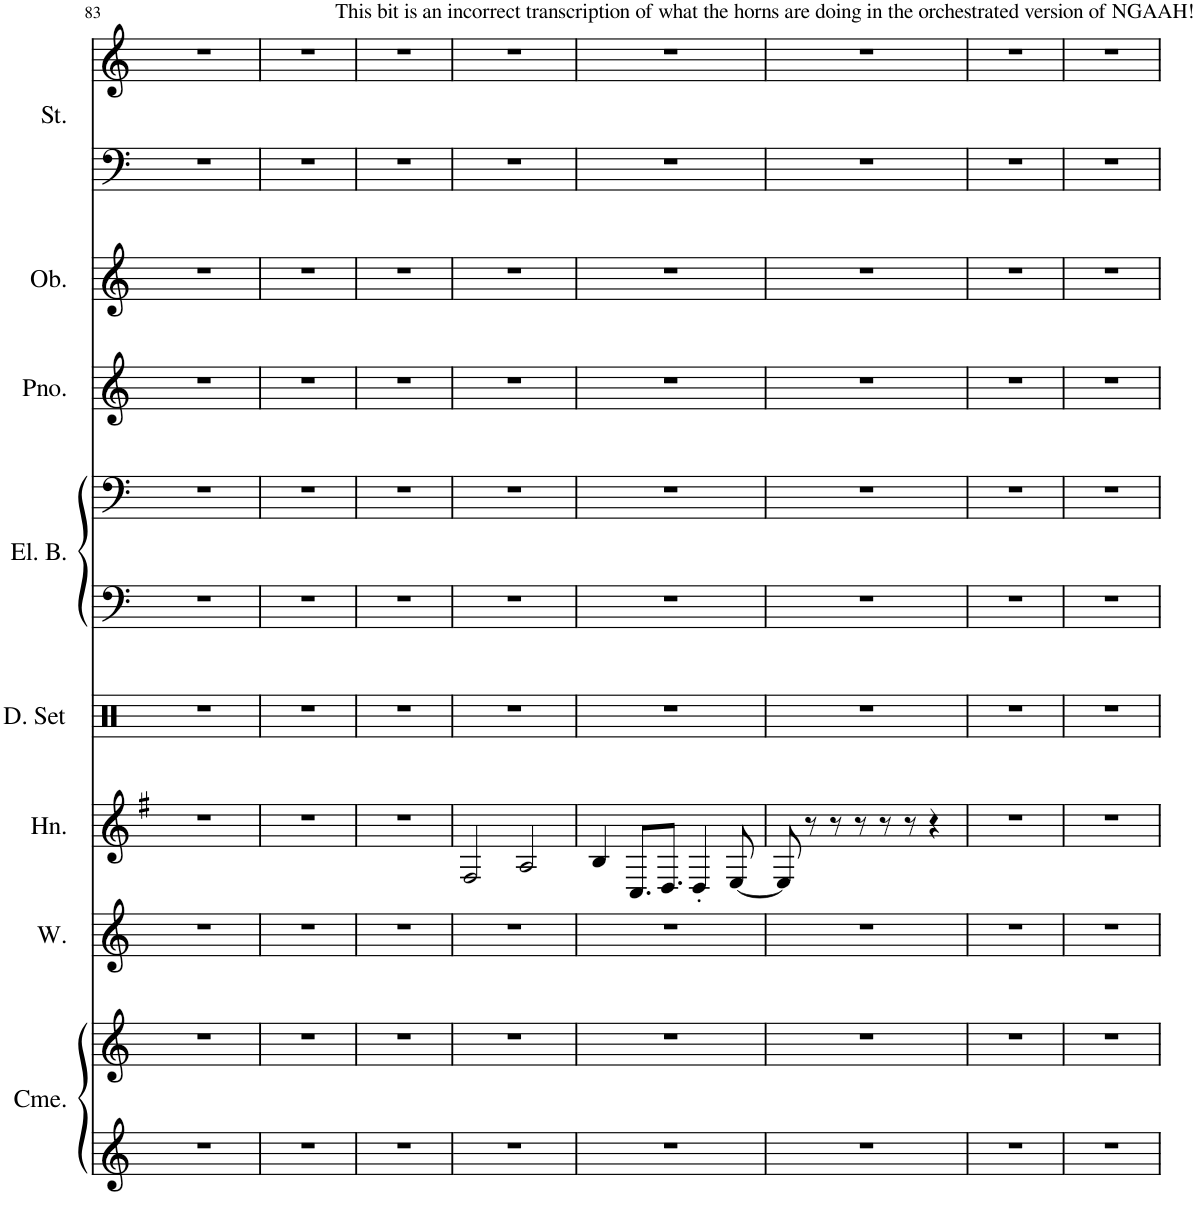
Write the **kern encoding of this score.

**kern	**kern	**kern	**kern	**kern	**kern	**kern	**kern	**kern	**kern	**kern
*part8	*part8	*part7	*part6	*part5	*part4	*part4	*part3	*part2	*part1	*part1
*staff11	*staff10	*staff9	*staff8	*staff7	*staff6	*staff5	*staff4	*staff3	*staff2	*staff1
*I"Chimes	*	*I"Women	*I"Horn	*I"Drumset	*I"Electric Bass	*	*I"Piano	*I"Oboe	*I"Strings	*
*I'Cme.	*	*I'W.	*I'Hn.	*I'D. Set	*I'El. B.	*	*I'Pno.	*I'Ob.	*I'St.	*
!!LO:PB:g=z
*clefG2	*clefG2	*clefG2	*clefG2	*clefX	*clefF4	*clefF4	*clefG2	*clefG2	*clefF4	*clefG2
*	*	*	*Trd4c7	*	*Trd7c12	*Trd7c12	*	*	*	*
*k[]	*k[]	*k[]	*k[f#]	*k[]	*k[]	*k[]	*k[]	*k[]	*k[]	*k[]
*M4/4	*M4/4	*M4/4	*M4/4	*M4/4	*M4/4	*M4/4	*M4/4	*M4/4	*M4/4	*M4/4
=83	=83	=83	=83	=83	=83	=83	=83	=83	=83	=83
1r	1r	1r	1r	1r	1r	1r	1r	1r	1r	1r
=84	=84	=84	=84	=84	=84	=84	=84	=84	=84	=84
1r	1r	1r	1r	1r	1r	1r	1r	1r	1r	1r
=85	=85	=85	=85	=85	=85	=85	=85	=85	=85	=85
1r	1r	1r	1r	1r	1r	1r	1r	1r	1r	1r
=86	=86	=86	=86	=86	=86	=86	=86	=86	=86	=86
1r	1r	1r	2F#/	1r	1r	1r	1r	1r	1r	1r
.	.	.	2A/	.	.	.	.	.	.	.
=87	=87	=87	=87	=87	=87	=87	=87	=87	=87	=87
*	*	*	*	*	*	*	*	*	*	*^
1r	1r	1r	4B/	1r	1r	1r	1r	1r	1r	1r	2ryy
.	.	.	8.C/L	.	.	.	.	.	.	.	.
.	.	.	8.D/J	.	.	.	.	.	.	.	.
.	.	.	.	.	.	.	.	.	.	.	8ryy
!	!	!	!	!	!	!	!	!	!	!	!LO:TX:a:t=This bit is an incorrect transcription of what the horns are doing in the orchestrated version of NGAAH!
.	.	.	4D'/	.	.	.	.	.	.	.	4.ryy
.	.	.	[8E/	.	.	.	.	.	.	.	.
*	*	*	*	*	*	*	*	*	*	*v	*v
=88	=88	=88	=88	=88	=88	=88	=88	=88	=88	=88
1r	1r	1r	8E/]	1r	1r	1r	1r	1r	1r	1r
.	.	.	8r	.	.	.	.	.	.	.
.	.	.	8r	.	.	.	.	.	.	.
.	.	.	8r	.	.	.	.	.	.	.
.	.	.	8r	.	.	.	.	.	.	.
.	.	.	8r	.	.	.	.	.	.	.
.	.	.	4r	.	.	.	.	.	.	.
=89	=89	=89	=89	=89	=89	=89	=89	=89	=89	=89
1r	1r	1r	1r	1r	1r	1r	1r	1r	1r	1r
=90	=90	=90	=90	=90	=90	=90	=90	=90	=90	=90
1r	1r	1r	1r	1r	1r	1r	1r	1r	1r	1r
=	=	=	=	=	=	=	=	=	=	=
*-	*-	*-	*-	*-	*-	*-	*-	*-	*-	*-
